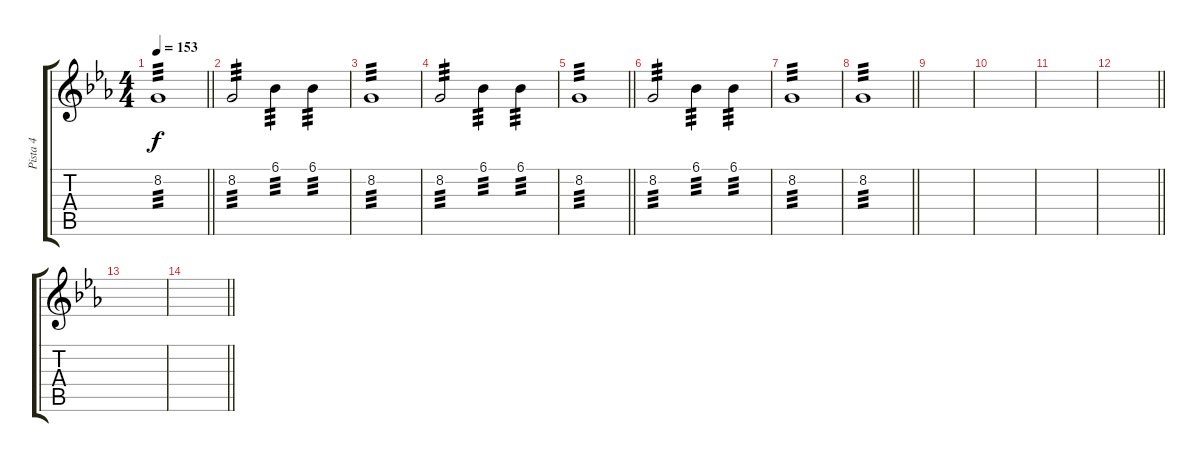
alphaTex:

\track ("Pista 4" "Pista 4") {instrument pad1newage}
\staff {score tabs}
\tuning (E4 B3 G3 D3 A2 E2) {hide}
\ts (4 4)
\tempo 153
\clef g2
\barLineRight lightlight
\ks eb
8.2.1{tp 3 dy f} |
8.2.2{tp 3} 6.1.4{tp 3} 6.1.4{tp 3} |
8.2.1{tp 3} |
8.2.2{tp 3} 6.1.4{tp 3} 6.1.4{tp 3} |
\barLineRight lightlight
8.2.1{tp 3} |
8.2.2{tp 3} 6.1.4{tp 3} 6.1.4{tp 3} |
8.2.1{tp 3} |
\barLineRight lightlight
8.2.1{tp 3} |
|
|
|
\barLineRight lightlight
|
|
\barLineRight lightlight
